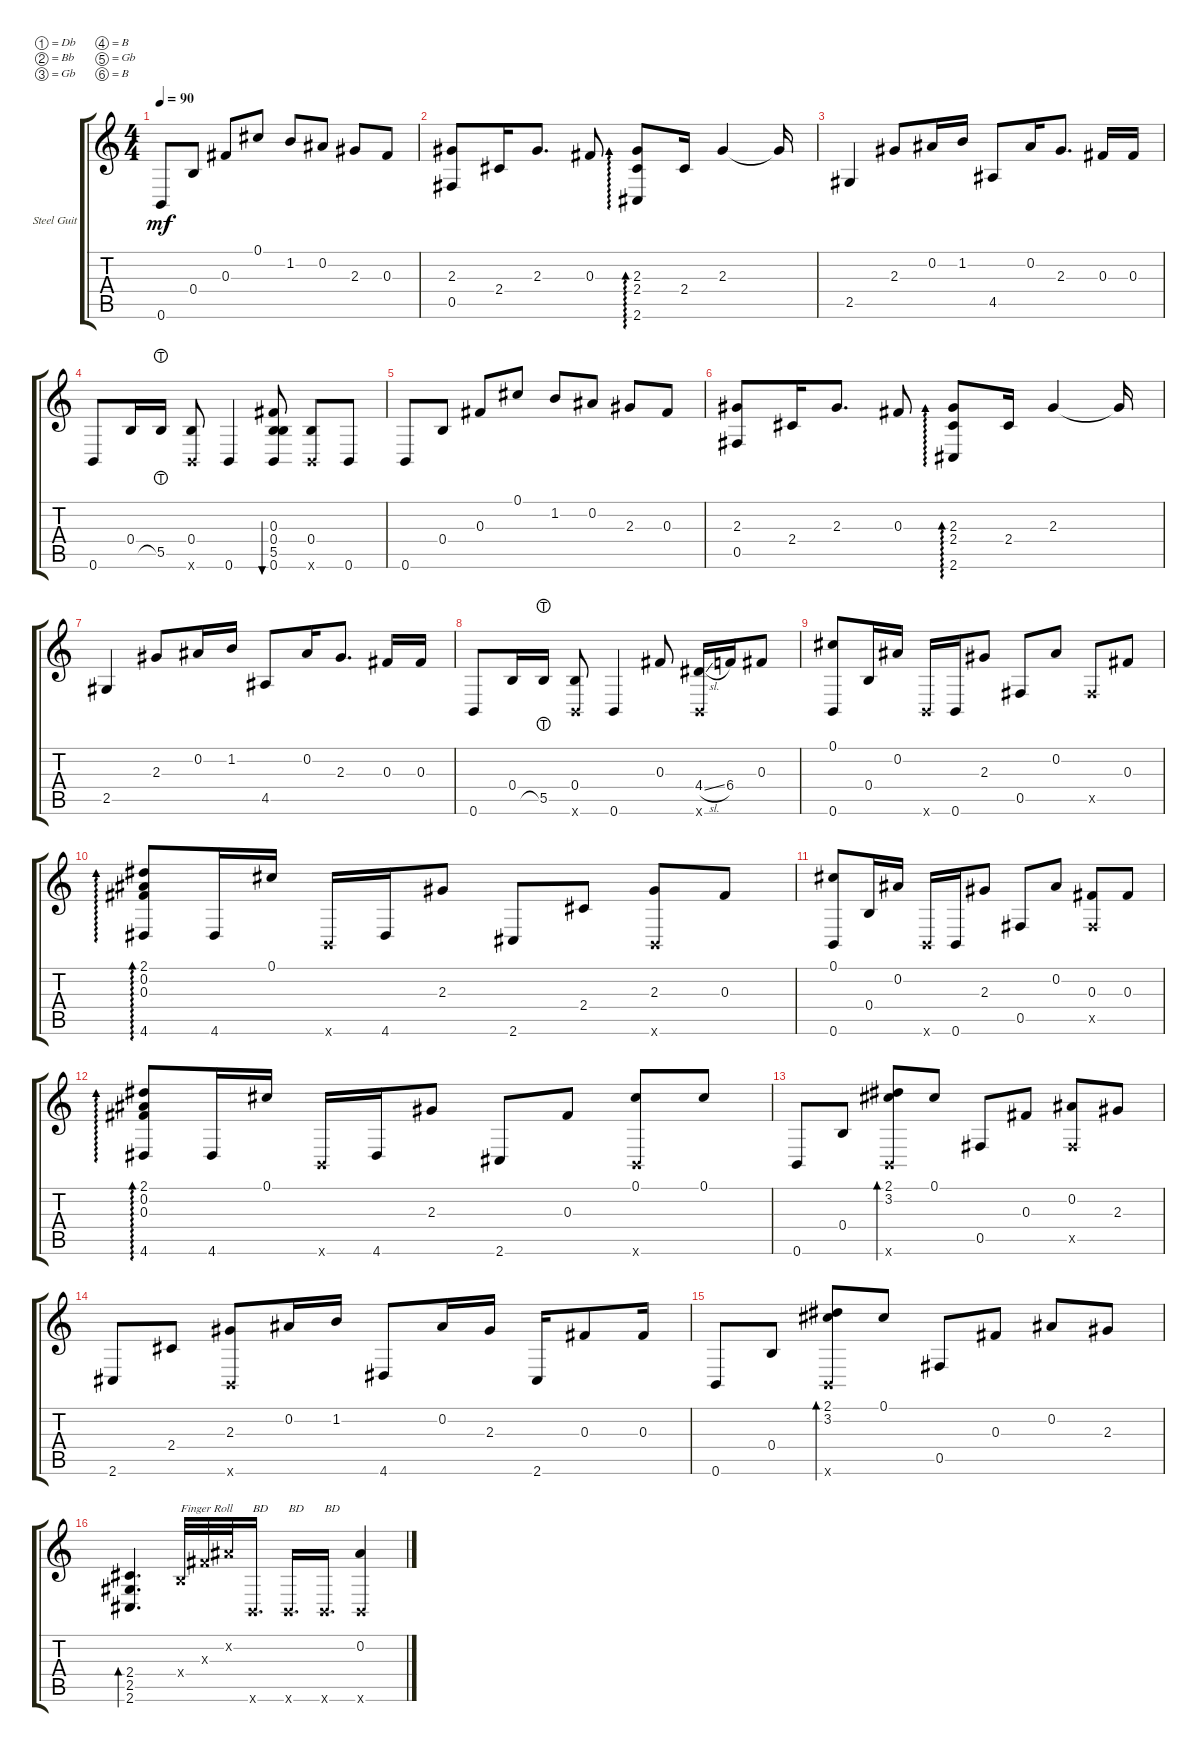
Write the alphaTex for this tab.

\defaultSystemsLayout 4
\bracketExtendMode groupsimilarinstruments
\firstSystemTrackNameOrientation horizontal
\otherSystemsTrackNameOrientation horizontal
\track ("Steel Guitar" "Steel Guit") {instrument acousticguitarsteel}
\staff {score tabs}
\tuning (Db4 Bb3 Gb3 B2 Gb2 B1)
\ts (4 4)
\tempo 90
\clef g2
\ks c
0.6.8{dy mf} 0.4.8 0.3.8 0.1.8 1.2.8 0.2.8 2.3.8 0.3.8 |
(2.3 0.5).8 2.4.16 2.3.8{d} 0.3.8 (2.3 2.6 2.4).8{ad 0} 2.4.16 2.3.4 2.3{t}.16 |
2.5.4 2.3.8 0.2.16 1.2.16 4.5.8 0.2.16 2.3.8{d} 0.3.16 0.3.16 |
0.6.8 0.4.16 5.5{lht}.16 (0.4 0.6{x}).8 0.6.4 (0.3 0.4 5.5 0.6).8{bu 104} (0.6{x} 0.4).8 0.6.8 |
0.6.8 0.4.8 0.3.8 0.1.8 1.2.8 0.2.8 2.3.8 0.3.8 |
(2.3 0.5).8 2.4.16 2.3.8{d} 0.3.8 (2.3 2.6 2.4).8{ad 0} 2.4.16 2.3.4 2.3{t}.16 |
2.5.4 2.3.8 0.2.16 1.2.16 4.5.8 0.2.16 2.3.8{d} 0.3.16 0.3.16 |
0.6.8 0.4.16 5.5{lht}.16 (0.4 0.6{x}).8 0.6.4 0.3.8 (4.4{sl} 0.6{x}).16 6.4.16 0.3.8 |
(0.6 0.1).8 0.4.16 0.2.16 0.6{x}.16 0.6.16 2.3.8 0.5.8 0.2.8 0.5{x}.8 0.3.8 |
(0.3 0.2 2.1 4.6).8{ad 0} 4.6.16 0.1.16 0.6{x}.16 4.6.16 2.3.8 2.6.8 2.4.8 (2.3 0.6{x}).8 0.3.8 |
(0.6 0.1).8 0.4.16 0.2.16 0.6{x}.16 0.6.16 2.3.8 0.5.8 0.2.8 (0.5{x} 0.3).8 0.3.8 |
(0.3 0.2 2.1 4.6).8{ad 0} 4.6.16 0.1.16 0.6{x}.16 4.6.16 2.3.8 2.6.8 0.3.8 (0.6{x} 0.1).8 0.1.8 |
0.6.8 0.4.8 (3.2 2.1 0.6{x}).8{bd 65} 0.1.8 0.5.8 0.3.8 (0.2 0.5{x}).8 2.3.8 |
2.6.8 2.4.8 (2.3 0.6{x}).8 0.2.16 1.2.16 4.6.8 0.2.16 2.3.16 2.6.16 0.3.8 0.3.16 |
0.6.8 0.4.8 (3.2 2.1 0.6{x}).8{bd 65} 0.1.8 0.5.8 0.3.8 0.2.8 2.3.8 |
(2.6 2.4 2.5).4{d bd 65} 0.4{x}.32{txt "Finger Roll"} 0.3{x}.32 0.2{x}.32 0.6{x}.16{d txt "BD"} 0.6{x}.16{d txt "BD"} 0.6{x}.16{d txt "BD"} (0.6{x} 0.2).4
